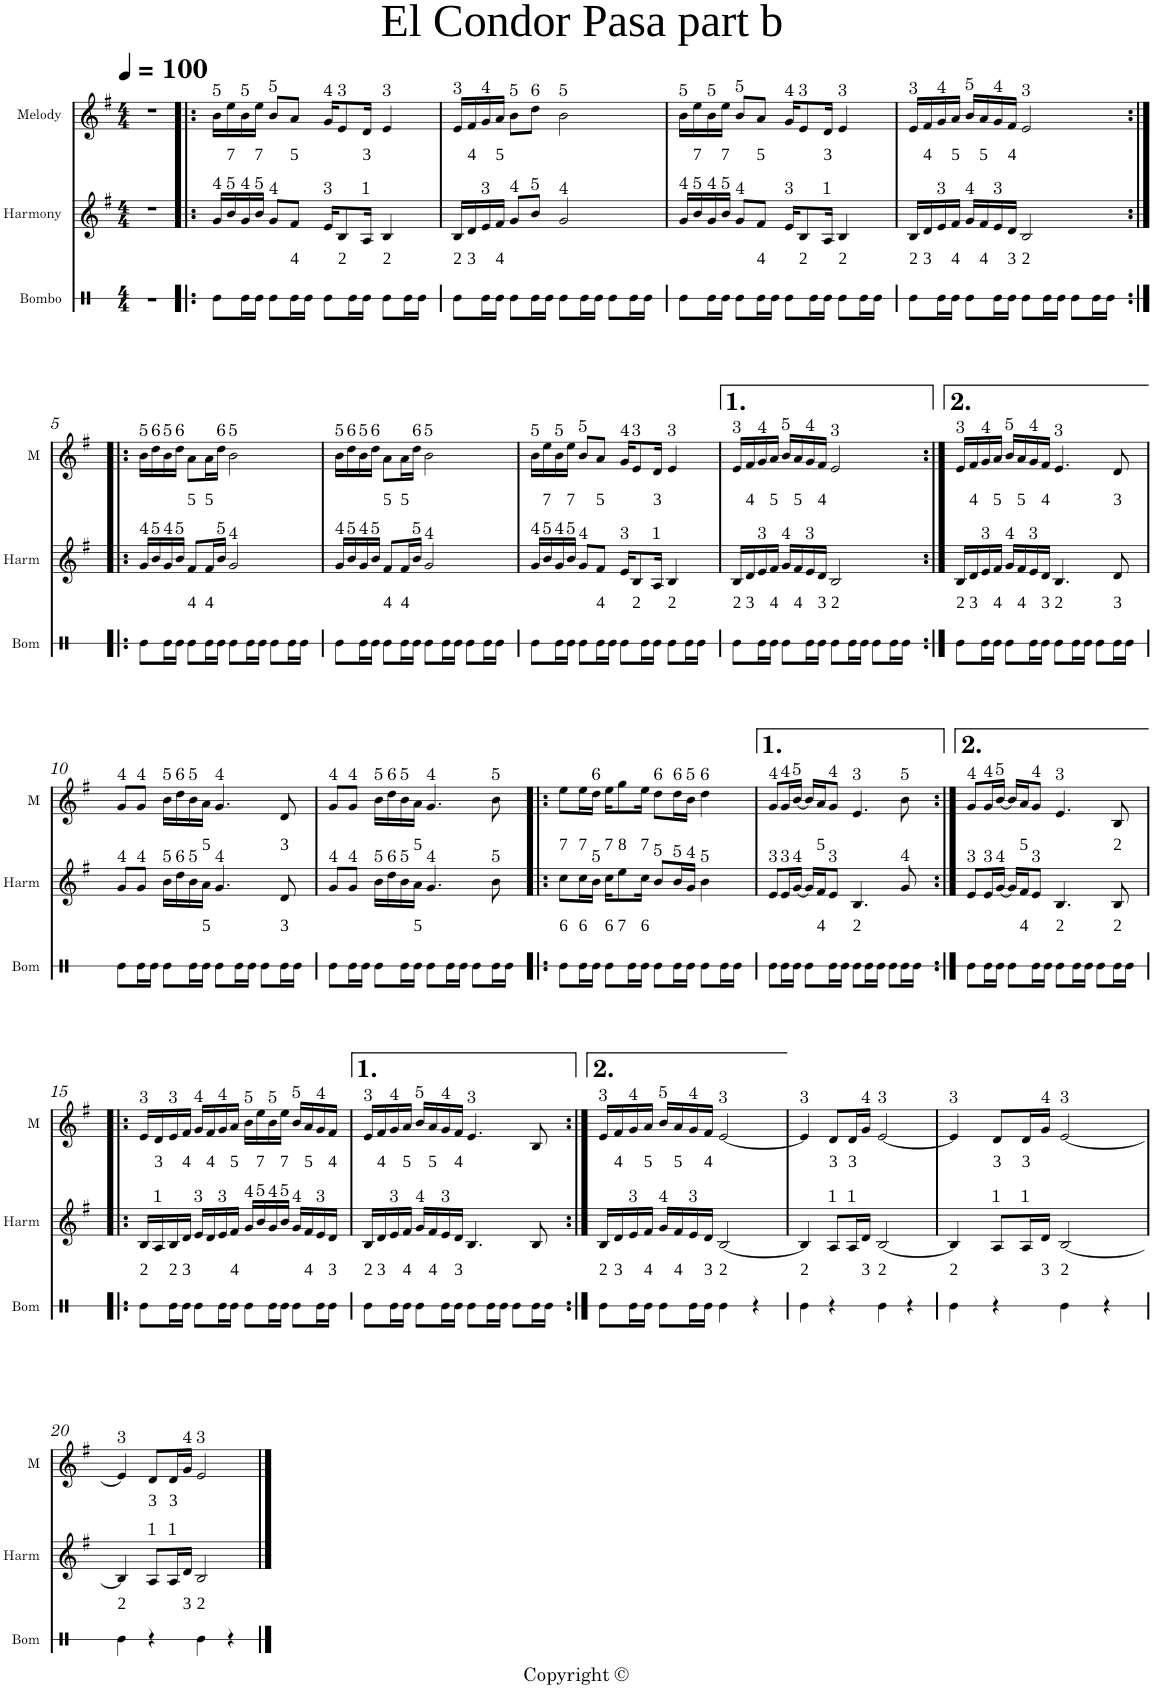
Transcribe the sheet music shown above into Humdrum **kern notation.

**kern	**kern	**text	**kern	**text
*part3	*part2	*part2	*part1	*part1
*staff3	*staff2	*staff2	*staff1	*staff1
*I"Bombo	*I"Harmony	*	*I"Melody	*
*I'Bom	*I'Harm	*	*I'M	*
*stria1	*stria5	*	*stria5	*
*clefX	*clefG2	*	*clefG2	*
*k[]	*k[f#]	*	*k[f#]	*
*	*G:	*	*G:	*
*M4/4	*M4/4	*	*M4/4	*
=	=	=	=	=
1r	1r	.	1r	.
=1!|:	=1!|:	=1!|:	=1!|:	=1!|:
*stria1	*stria5	*	*stria5	*
!	!	!	!LO:TX:a:t=5	!
!	!LO:TX:a:t=4	!	!	!
8Re\L	16g/LL	.	16b\LL	.
!	!LO:TX:a:t=5	!	!	!
!	!	!	!	!LO:LY:b
.	16b/	.	16ee\	7
!	!	!	!LO:TX:a:t=5	!
!	!LO:TX:a:t=4	!	!	!
16Re\L	16g/	.	16b\	.
!	!LO:TX:a:t=5	!	!	!
!	!	!	!	!LO:LY:b
16Re\JJ	16b/JJ	.	16ee\JJ	7
!	!	!	!LO:TX:a:t=5	!
!	!LO:TX:a:t=4	!	!	!
8Re\L	8g/L	.	8b/L	.
!	!	!LO:LY:b	!	!LO:LY:b
16Re\L	8f#/J	4	8a/J	5
16Re\JJ	.	.	.	.
!	!	!	!LO:TX:a:t=4	!
!	!LO:TX:a:t=3	!	!	!
8Re\L	16e/KL	.	16g/KL	.
!	!	!	!LO:TX:a:t=3	!
!	!	!LO:LY:b	!	!
.	8B/	2	8e/	.
16Re\L	.	.	.	.
!	!LO:TX:a:t=1	!	!	!
!	!	!	!	!LO:LY:b
16Re\JJ	16A/Jk	.	16d/Jk	3
!	!	!	!LO:TX:a:t=3	!
!	!	!LO:LY:b	!	!
8Re\L	4B/	2	4e/	.
16Re\L	.	.	.	.
16Re\JJ	.	.	.	.
=2	=2	=2	=2	=2
!	!	!	!LO:TX:a:t=3	!
!	!	!LO:LY:b	!	!
8Re\L	16B/LL	2	16e/LL	.
!	!	!LO:LY:b	!	!LO:LY:b
.	16d/	3	16f#/	4
!	!	!	!LO:TX:a:t=4	!
!	!LO:TX:a:t=3	!	!	!
16Re\L	16e/	.	16g/	.
!	!	!LO:LY:b	!	!LO:LY:b
16Re\JJ	16f#/JJ	4	16a/JJ	5
!	!	!	!LO:TX:a:t=5	!
!	!LO:TX:a:t=4	!	!	!
8Re\L	8g/L	.	8b\L	.
!	!	!	!LO:TX:a:t=6	!
!	!LO:TX:a:t=5	!	!	!
16Re\L	8b/J	.	8dd\J	.
16Re\JJ	.	.	.	.
!	!	!	!LO:TX:a:t=5	!
!	!LO:TX:a:t=4	!	!	!
8Re\L	2g/	.	2b\	.
16Re\L	.	.	.	.
16Re\JJ	.	.	.	.
8Re\L	.	.	.	.
16Re\L	.	.	.	.
16Re\JJ	.	.	.	.
=3	=3	=3	=3	=3
!	!	!	!LO:TX:a:t=5	!
!	!LO:TX:a:t=4	!	!	!
8Re\L	16g/LL	.	16b\LL	.
!	!LO:TX:a:t=5	!	!	!
!	!	!	!	!LO:LY:b
.	16b/	.	16ee\	7
!	!	!	!LO:TX:a:t=5	!
!	!LO:TX:a:t=4	!	!	!
16Re\L	16g/	.	16b\	.
!	!LO:TX:a:t=5	!	!	!
!	!	!	!	!LO:LY:b
16Re\JJ	16b/JJ	.	16ee\JJ	7
!	!	!	!LO:TX:a:t=5	!
!	!LO:TX:a:t=4	!	!	!
8Re\L	8g/L	.	8b/L	.
!	!	!LO:LY:b	!	!LO:LY:b
16Re\L	8f#/J	4	8a/J	5
16Re\JJ	.	.	.	.
!	!	!	!LO:TX:a:t=4	!
!	!LO:TX:a:t=3	!	!	!
8Re\L	16e/KL	.	16g/KL	.
!	!	!	!LO:TX:a:t=3	!
!	!	!LO:LY:b	!	!
.	8B/	2	8e/	.
16Re\L	.	.	.	.
!	!LO:TX:a:t=1	!	!	!
!	!	!	!	!LO:LY:b
16Re\JJ	16A/Jk	.	16d/Jk	3
!	!	!	!LO:TX:a:t=3	!
!	!	!LO:LY:b	!	!
8Re\L	4B/	2	4e/	.
16Re\L	.	.	.	.
16Re\JJ	.	.	.	.
=4	=4	=4	=4	=4
!	!	!	!LO:TX:a:t=3	!
!	!	!LO:LY:b	!	!
8Re\L	16B/LL	2	16e/LL	.
!	!	!LO:LY:b	!	!LO:LY:b
.	16d/	3	16f#/	4
!	!	!	!LO:TX:a:t=4	!
!	!LO:TX:a:t=3	!	!	!
16Re\L	16e/	.	16g/	.
!	!	!LO:LY:b	!	!LO:LY:b
16Re\JJ	16f#/JJ	4	16a/JJ	5
!	!	!	!LO:TX:a:t=5	!
!	!LO:TX:a:t=4	!	!	!
8Re\L	16g/LL	.	16b/LL	.
!	!	!LO:LY:b	!	!LO:LY:b
.	16f#/	4	16a/	5
!	!	!	!LO:TX:a:t=4	!
!	!LO:TX:a:t=3	!	!	!
16Re\L	16e/	.	16g/	.
!	!	!LO:LY:b	!	!LO:LY:b
16Re\JJ	16d/JJ	3	16f#/JJ	4
!	!	!	!LO:TX:a:t=3	!
!	!	!LO:LY:b	!	!
8Re\L	2B/	2	2e/	.
16Re\L	.	.	.	.
16Re\JJ	.	.	.	.
8Re\L	.	.	.	.
16Re\L	.	.	.	.
16Re\JJ	.	.	.	.
!!LO:LB:g=z
=5:|!|:	=5:|!|:	=5:|!|:	=5:|!|:	=5:|!|:
!	!	!	!LO:TX:a:t=5	!
!	!LO:TX:a:t=4	!	!	!
8Re\L	16g/LL	.	16b\LL	.
!	!	!	!LO:TX:a:t=6	!
!	!LO:TX:a:t=5	!	!	!
.	16b/	.	16dd\	.
!	!	!	!LO:TX:a:t=5	!
!	!LO:TX:a:t=4	!	!	!
16Re\L	16g/	.	16b\	.
!	!	!	!LO:TX:a:t=6	!
!	!LO:TX:a:t=5	!	!	!
16Re\JJ	16b/JJ	.	16dd\JJ	.
!	!	!LO:LY:b	!	!LO:LY:b
8Re\L	8f#/L	4	8a\L	5
!	!	!LO:LY:b	!	!LO:LY:b
16Re\L	16f#/L	4	16a\L	5
!	!	!	!LO:TX:a:t=6	!
!	!LO:TX:a:t=5	!	!	!
16Re\JJ	16b/JJ	.	16dd\JJ	.
!	!	!	!LO:TX:a:t=5	!
!	!LO:TX:a:t=4	!	!	!
8Re\L	2g/	.	2b\	.
16Re\L	.	.	.	.
16Re\JJ	.	.	.	.
8Re\L	.	.	.	.
16Re\L	.	.	.	.
16Re\JJ	.	.	.	.
=6	=6	=6	=6	=6
!	!	!	!LO:TX:a:t=5	!
!	!LO:TX:a:t=4	!	!	!
8Re\L	16g/LL	.	16b\LL	.
!	!	!	!LO:TX:a:t=6	!
!	!LO:TX:a:t=5	!	!	!
.	16b/	.	16dd\	.
!	!	!	!LO:TX:a:t=5	!
!	!LO:TX:a:t=4	!	!	!
16Re\L	16g/	.	16b\	.
!	!	!	!LO:TX:a:t=6	!
!	!LO:TX:a:t=5	!	!	!
16Re\JJ	16b/JJ	.	16dd\JJ	.
!	!	!LO:LY:b	!	!LO:LY:b
8Re\L	8f#/L	4	8a\L	5
!	!	!LO:LY:b	!	!LO:LY:b
16Re\L	16f#/L	4	16a\L	5
!	!	!	!LO:TX:a:t=6	!
!	!LO:TX:a:t=5	!	!	!
16Re\JJ	16b/JJ	.	16dd\JJ	.
!	!	!	!LO:TX:a:t=5	!
!	!LO:TX:a:t=4	!	!	!
8Re\L	2g/	.	2b\	.
16Re\L	.	.	.	.
16Re\JJ	.	.	.	.
8Re\L	.	.	.	.
16Re\L	.	.	.	.
16Re\JJ	.	.	.	.
=7	=7	=7	=7	=7
!	!	!	!LO:TX:a:t=5	!
!	!LO:TX:a:t=4	!	!	!
8Re\L	16g/LL	.	16b\LL	.
!	!LO:TX:a:t=5	!	!	!
!	!	!	!	!LO:LY:b
.	16b/	.	16ee\	7
!	!	!	!LO:TX:a:t=5	!
!	!LO:TX:a:t=4	!	!	!
16Re\L	16g/	.	16b\	.
!	!LO:TX:a:t=5	!	!	!
!	!	!	!	!LO:LY:b
16Re\JJ	16b/JJ	.	16ee\JJ	7
!	!	!	!LO:TX:a:t=5	!
!	!LO:TX:a:t=4	!	!	!
8Re\L	8g/L	.	8b/L	.
!	!	!LO:LY:b	!	!LO:LY:b
16Re\L	8f#/J	4	8a/J	5
16Re\JJ	.	.	.	.
!	!	!	!LO:TX:a:t=4	!
!	!LO:TX:a:t=3	!	!	!
8Re\L	16e/KL	.	16g/KL	.
!	!	!	!LO:TX:a:t=3	!
!	!	!LO:LY:b	!	!
.	8B/	2	8e/	.
16Re\L	.	.	.	.
!	!LO:TX:a:t=1	!	!	!
!	!	!	!	!LO:LY:b
16Re\JJ	16A/Jk	.	16d/Jk	3
!	!	!	!LO:TX:a:t=3	!
!	!	!LO:LY:b	!	!
8Re\L	4B/	2	4e/	.
16Re\L	.	.	.	.
16Re\JJ	.	.	.	.
=8	=8	=8	=8	=8
!	!	!	!LO:TX:a:t=3	!
!	!	!LO:LY:b	!	!
8Re\L	16B/LL	2	16e/LL	.
!	!	!LO:LY:b	!	!LO:LY:b
.	16d/	3	16f#/	4
!	!	!	!LO:TX:a:t=4	!
!	!LO:TX:a:t=3	!	!	!
16Re\L	16e/	.	16g/	.
!	!	!LO:LY:b	!	!LO:LY:b
16Re\JJ	16f#/JJ	4	16a/JJ	5
!	!	!	!LO:TX:a:t=5	!
!	!LO:TX:a:t=4	!	!	!
8Re\L	16g/LL	.	16b/LL	.
!	!	!LO:LY:b	!	!LO:LY:b
.	16f#/	4	16a/	5
!	!	!	!LO:TX:a:t=4	!
!	!LO:TX:a:t=3	!	!	!
16Re\L	16e/	.	16g/	.
!	!	!LO:LY:b	!	!LO:LY:b
16Re\JJ	16d/JJ	3	16f#/JJ	4
!	!	!	!LO:TX:a:t=3	!
!	!	!LO:LY:b	!	!
8Re\L	2B/	2	2e/	.
16Re\L	.	.	.	.
16Re\JJ	.	.	.	.
8Re\L	.	.	.	.
16Re\L	.	.	.	.
16Re\JJ	.	.	.	.
=9:|!	=9:|!	=9:|!	=9:|!	=9:|!
!	!	!	!LO:TX:a:t=3	!
!	!	!LO:LY:b	!	!
8Re\L	16B/LL	2	16e/LL	.
!	!	!LO:LY:b	!	!LO:LY:b
.	16d/	3	16f#/	4
!	!	!	!LO:TX:a:t=4	!
!	!LO:TX:a:t=3	!	!	!
16Re\L	16e/	.	16g/	.
!	!	!LO:LY:b	!	!LO:LY:b
16Re\JJ	16f#/JJ	4	16a/JJ	5
!	!	!	!LO:TX:a:t=5	!
!	!LO:TX:a:t=4	!	!	!
8Re\L	16g/LL	.	16b/LL	.
!	!	!LO:LY:b	!	!LO:LY:b
.	16f#/	4	16a/	5
!	!	!	!LO:TX:a:t=4	!
!	!LO:TX:a:t=3	!	!	!
16Re\L	16e/	.	16g/	.
!	!	!LO:LY:b	!	!LO:LY:b
16Re\JJ	16d/JJ	3	16f#/JJ	4
!	!	!	!LO:TX:a:t=3	!
!	!	!LO:LY:b	!	!
8Re\L	4.B/	2	4.e/	.
16Re\L	.	.	.	.
16Re\JJ	.	.	.	.
8Re\L	.	.	.	.
!	!	!LO:LY:b	!	!LO:LY:b
16Re\L	8d/	3	8d/	3
16Re\JJ	.	.	.	.
!!LO:LB:g=z
=10	=10	=10	=10	=10
!	!	!	!LO:TX:a:t=4	!
!	!LO:TX:a:t=4	!	!	!
8Re\L	8g/L	.	8g/L	.
!	!	!	!LO:TX:a:t=4	!
!	!LO:TX:a:t=4	!	!	!
16Re\L	8g/J	.	8g/J	.
16Re\JJ	.	.	.	.
!	!	!	!LO:TX:a:t=5	!
!	!LO:TX:a:t=5	!	!	!
8Re\L	16b\LL	.	16b\LL	.
!	!	!	!LO:TX:a:t=6	!
!	!LO:TX:a:t=6	!	!	!
.	16dd\	.	16dd\	.
!	!	!	!LO:TX:a:t=5	!
!	!LO:TX:a:t=5	!	!	!
16Re\L	16b\	.	16b\	.
!	!	!LO:LY:b	!	!LO:LY:b
16Re\JJ	16a\JJ	5	16a\JJ	5
!	!	!	!LO:TX:a:t=4	!
!	!LO:TX:a:t=4	!	!	!
8Re\L	4.g/	.	4.g/	.
16Re\L	.	.	.	.
16Re\JJ	.	.	.	.
8Re\L	.	.	.	.
!	!	!LO:LY:b	!	!LO:LY:b
16Re\L	8d/	3	8d/	3
16Re\JJ	.	.	.	.
=11	=11	=11	=11	=11
!	!	!	!LO:TX:a:t=4	!
!	!LO:TX:a:t=4	!	!	!
8Re\L	8g/L	.	8g/L	.
!	!	!	!LO:TX:a:t=4	!
!	!LO:TX:a:t=4	!	!	!
16Re\L	8g/J	.	8g/J	.
16Re\JJ	.	.	.	.
!	!	!	!LO:TX:a:t=5	!
!	!LO:TX:a:t=5	!	!	!
8Re\L	16b\LL	.	16b\LL	.
!	!	!	!LO:TX:a:t=6	!
!	!LO:TX:a:t=6	!	!	!
.	16dd\	.	16dd\	.
!	!	!	!LO:TX:a:t=5	!
!	!LO:TX:a:t=5	!	!	!
16Re\L	16b\	.	16b\	.
!	!	!LO:LY:b	!	!LO:LY:b
16Re\JJ	16a\JJ	5	16a\JJ	5
!	!	!	!LO:TX:a:t=4	!
!	!LO:TX:a:t=4	!	!	!
8Re\L	4.g/	.	4.g/	.
16Re\L	.	.	.	.
16Re\JJ	.	.	.	.
8Re\L	.	.	.	.
!	!	!	!LO:TX:a:t=5	!
!	!LO:TX:a:t=5	!	!	!
16Re\L	8b\	.	8b\	.
16Re\JJ	.	.	.	.
=12!|:	=12!|:	=12!|:	=12!|:	=12!|:
!	!	!LO:LY:b	!	!LO:LY:b
8Re\L	8cc\L	6	8ee\L	7
!	!	!LO:LY:b	!	!LO:LY:b
16Re\L	16cc\L	6	16ee\L	7
!	!	!	!LO:TX:a:t=6	!
!	!LO:TX:a:t=5	!	!	!
16Re\JJ	16b\JJ	.	16dd\JJ	.
!	!	!LO:LY:b	!	!LO:LY:b
8Re\L	16cc\KL	6	16ee\KL	7
!	!	!LO:LY:b	!	!LO:LY:b
.	8ee\	7	8gg\	8
16Re\L	.	.	.	.
!	!	!LO:LY:b	!	!LO:LY:b
16Re\JJ	16cc\Jk	6	16ee\Jk	7
!	!	!	!LO:TX:a:t=6	!
!	!LO:TX:a:t=5	!	!	!
8Re\L	8b/L	.	8dd\L	.
!	!	!	!LO:TX:a:t=6	!
!	!LO:TX:a:t=5	!	!	!
16Re\L	16b/L	.	16dd\L	.
!	!	!	!LO:TX:a:t=5	!
!	!LO:TX:a:t=4	!	!	!
16Re\JJ	16g/JJ	.	16b\JJ	.
!	!	!	!LO:TX:a:t=6	!
!	!LO:TX:a:t=5	!	!	!
8Re\L	4b\	.	4dd\	.
16Re\L	.	.	.	.
16Re\JJ	.	.	.	.
=13	=13	=13	=13	=13
!	!	!	!LO:TX:a:t=4	!
!	!LO:TX:a:t=3	!	!	!
8Re\L	8e/L	.	8g/L	.
!	!	!	!LO:TX:a:t=4	!
!	!LO:TX:a:t=3	!	!	!
16Re\L	16e/L	.	16g/L	.
!	!	!	!LO:TX:a:t=5	!
!	!LO:TX:a:t=4	!	!	!
16Re\JJ	[16g/JJ	.	[16b/JJ	.
8Re\L	16g/LL]	.	16b/LL]	.
!	!	!LO:LY:b	!	!LO:LY:b
.	16f#/J	4	16a/J	5
!	!	!	!LO:TX:a:t=4	!
!	!LO:TX:a:t=3	!	!	!
16Re\L	8e/J	.	8g/J	.
16Re\JJ	.	.	.	.
!	!	!	!LO:TX:a:t=3	!
!	!	!LO:LY:b	!	!
8Re\L	4.B/	2	4.e/	.
16Re\L	.	.	.	.
16Re\JJ	.	.	.	.
8Re\L	.	.	.	.
!	!	!	!LO:TX:a:t=5	!
!	!LO:TX:a:t=4	!	!	!
16Re\L	8g/	.	8b\	.
16Re\JJ	.	.	.	.
=14:|!	=14:|!	=14:|!	=14:|!	=14:|!
!	!	!	!LO:TX:a:t=4	!
!	!LO:TX:a:t=3	!	!	!
8Re\L	8e/L	.	8g/L	.
!	!	!	!LO:TX:a:t=4	!
!	!LO:TX:a:t=3	!	!	!
16Re\L	16e/L	.	16g/L	.
!	!	!	!LO:TX:a:t=5	!
!	!LO:TX:a:t=4	!	!	!
16Re\JJ	[16g/JJ	.	[16b/JJ	.
8Re\L	16g/LL]	.	16b/LL]	.
!	!	!LO:LY:b	!	!LO:LY:b
.	16f#/J	4	16a/J	5
!	!	!	!LO:TX:a:t=4	!
!	!LO:TX:a:t=3	!	!	!
16Re\L	8e/J	.	8g/J	.
16Re\JJ	.	.	.	.
!	!	!	!LO:TX:a:t=3	!
!	!	!LO:LY:b	!	!
8Re\L	4.B/	2	4.e/	.
16Re\L	.	.	.	.
16Re\JJ	.	.	.	.
8Re\L	.	.	.	.
!	!	!LO:LY:b	!	!LO:LY:b
16Re\L	8B/	2	8B/	2
16Re\JJ	.	.	.	.
!!LO:LB:g=z
=15!|:	=15!|:	=15!|:	=15!|:	=15!|:
!	!	!	!LO:TX:a:t=3	!
!	!	!LO:LY:b	!	!
8Re\L	16B/LL	2	16e/LL	.
!	!LO:TX:a:t=1	!	!	!
!	!	!	!	!LO:LY:b
.	16A/	.	16d/	3
!	!	!	!LO:TX:a:t=3	!
!	!	!LO:LY:b	!	!
16Re\L	16B/	2	16e/	.
!	!	!LO:LY:b	!	!LO:LY:b
16Re\JJ	16d/JJ	3	16f#/JJ	4
!	!	!	!LO:TX:a:t=4	!
!	!LO:TX:a:t=3	!	!	!
8Re\L	16e/LL	.	16g/LL	.
!	!	!	!	!LO:LY:b
.	16d/	.	16f#/	4
!	!	!	!LO:TX:a:t=4	!
!	!LO:TX:a:t=3	!	!	!
16Re\L	16e/	.	16g/	.
!	!	!LO:LY:b	!	!LO:LY:b
16Re\JJ	16f#/JJ	4	16a/JJ	5
!	!	!	!LO:TX:a:t=5	!
!	!LO:TX:a:t=4	!	!	!
8Re\L	16g/LL	.	16b\LL	.
!	!LO:TX:a:t=5	!	!	!
!	!	!	!	!LO:LY:b
.	16b/	.	16ee\	7
!	!	!	!LO:TX:a:t=5	!
!	!LO:TX:a:t=4	!	!	!
16Re\L	16g/	.	16b\	.
!	!LO:TX:a:t=5	!	!	!
!	!	!	!	!LO:LY:b
16Re\JJ	16b/JJ	.	16ee\JJ	7
!	!	!	!LO:TX:a:t=5	!
!	!LO:TX:a:t=4	!	!	!
8Re\L	16g/LL	.	16b/LL	.
!	!	!LO:LY:b	!	!LO:LY:b
.	16f#/	4	16a/	5
!	!	!	!LO:TX:a:t=4	!
!	!LO:TX:a:t=3	!	!	!
16Re\L	16e/	.	16g/	.
!	!	!LO:LY:b	!	!LO:LY:b
16Re\JJ	16d/JJ	3	16f#/JJ	4
=16	=16	=16	=16	=16
!	!	!	!LO:TX:a:t=3	!
!	!	!LO:LY:b	!	!
8Re\L	16B/LL	2	16e/LL	.
!	!	!LO:LY:b	!	!LO:LY:b
.	16d/	3	16f#/	4
!	!	!	!LO:TX:a:t=4	!
!	!LO:TX:a:t=3	!	!	!
16Re\L	16e/	.	16g/	.
!	!	!LO:LY:b	!	!LO:LY:b
16Re\JJ	16f#/JJ	4	16a/JJ	5
!	!	!	!LO:TX:a:t=5	!
!	!LO:TX:a:t=4	!	!	!
8Re\L	16g/LL	.	16b/LL	.
!	!	!LO:LY:b	!	!LO:LY:b
.	16f#/	4	16a/	5
!	!	!	!LO:TX:a:t=4	!
!	!LO:TX:a:t=3	!	!	!
16Re\L	16e/	.	16g/	.
!	!	!LO:LY:b	!	!LO:LY:b
16Re\JJ	16d/JJ	3	16f#/JJ	4
!	!	!	!LO:TX:a:t=3	!
8Re\L	4.B/	.	4.e/	.
16Re\L	.	.	.	.
16Re\JJ	.	.	.	.
8Re\L	.	.	.	.
16Re\L	8B/	.	8B/	.
16Re\JJ	.	.	.	.
=17:|!	=17:|!	=17:|!	=17:|!	=17:|!
!	!	!	!LO:TX:a:t=3	!
!	!	!LO:LY:b	!	!
8Re\L	16B/LL	2	16e/LL	.
!	!	!LO:LY:b	!	!LO:LY:b
.	16d/	3	16f#/	4
!	!	!	!LO:TX:a:t=4	!
!	!LO:TX:a:t=3	!	!	!
16Re\L	16e/	.	16g/	.
!	!	!LO:LY:b	!	!LO:LY:b
16Re\JJ	16f#/JJ	4	16a/JJ	5
!	!	!	!LO:TX:a:t=5	!
!	!LO:TX:a:t=4	!	!	!
8Re\L	16g/LL	.	16b/LL	.
!	!	!LO:LY:b	!	!LO:LY:b
.	16f#/	4	16a/	5
!	!	!	!LO:TX:a:t=4	!
!	!LO:TX:a:t=3	!	!	!
16Re\L	16e/	.	16g/	.
!	!	!LO:LY:b	!	!LO:LY:b
16Re\JJ	16d/JJ	3	16f#/JJ	4
!	!	!	!LO:TX:a:t=3	!
!	!	!LO:LY:b	!	!
4Re\	[2B/	2	[2e/	.
4r	.	.	.	.
=18	=18	=18	=18	=18
!	!	!	!LO:TX:a:t=3	!
!	!	!LO:LY:b	!	!
4Re\	4B/]	2	4e/]	.
!	!LO:TX:a:t=1	!	!	!
!	!	!	!	!LO:LY:b
4r	8A/L	.	8d/L	3
!	!LO:TX:a:t=1	!	!	!
!	!	!	!	!LO:LY:b
.	16A/L	.	16d/L	3
!	!	!	!LO:TX:a:t=4	!
!	!	!LO:LY:b	!	!
.	16d/JJ	3	16g/JJ	.
!	!	!	!LO:TX:a:t=3	!
!	!	!LO:LY:b	!	!
4Re\	[2B/	2	[2e/	.
4r	.	.	.	.
=19	=19	=19	=19	=19
!	!	!	!LO:TX:a:t=3	!
!	!	!LO:LY:b	!	!
4Re\	4B/]	2	4e/]	.
!	!LO:TX:a:t=1	!	!	!
!	!	!	!	!LO:LY:b
4r	8A/L	.	8d/L	3
!	!LO:TX:a:t=1	!	!	!
!	!	!	!	!LO:LY:b
.	16A/L	.	16d/L	3
!	!	!	!LO:TX:a:t=4	!
!	!	!LO:LY:b	!	!
.	16d/JJ	3	16g/JJ	.
!	!	!	!LO:TX:a:t=3	!
!	!	!LO:LY:b	!	!
4Re\	[2B/	2	[2e/	.
4r	.	.	.	.
!!LO:LB:g=z
=20	=20	=20	=20	=20
!	!	!	!LO:TX:a:t=3	!
!	!	!LO:LY:b	!	!
4Re\	4B/]	2	4e/]	.
!	!LO:TX:a:t=1	!	!	!
!	!	!	!	!LO:LY:b
4r	8A/L	.	8d/L	3
!	!LO:TX:a:t=1	!	!	!
!	!	!	!	!LO:LY:b
.	16A/L	.	16d/L	3
!	!	!	!LO:TX:a:t=4	!
!	!	!LO:LY:b	!	!
.	16d/JJ	3	16g/JJ	.
!	!	!	!LO:TX:a:t=3	!
!	!	!LO:LY:b	!	!
4Re\	2B/	2	2e/	.
4r	.	.	.	.
==	==	==	==	==
*-	*-	*-	*-	*-
